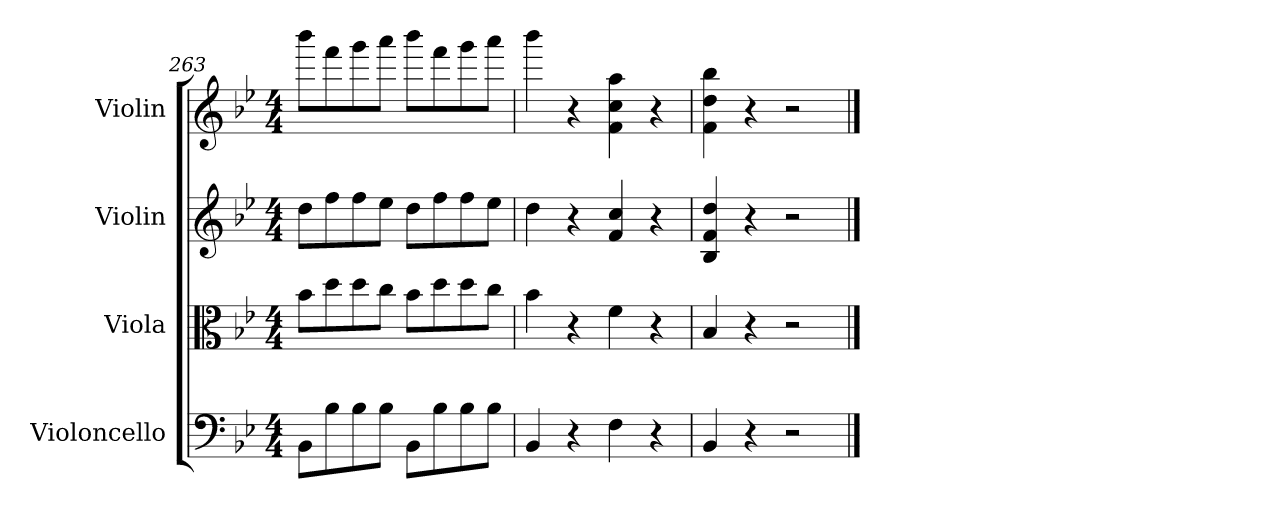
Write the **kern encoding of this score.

**kern	**kern	**kern	**kern
*part4	*part3	*part2	*part1
*staff4	*staff3	*staff2	*staff1
*I"Violoncello	*I"Viola	*I"Violin	*I"Violin
*I'Vc	*I'Vla	*I'Vln	*I'Vln
*clefF4	*clefC3	*clefG2	*clefG2
*k[b-e-]	*k[b-e-]	*k[b-e-]	*k[b-e-]
*B-:	*B-:	*B-:	*B-:
*M4/4	*M4/4	*M4/4	*M4/4
=263	=263	=263	=263
8BB-\L	8b-\L	8dd\L	8bbb-\L
8B-\	8dd\	8ff\	8fff\
8B-\	8dd\	8ff\	8ggg\
8B-\J	8cc\J	8ee-\J	8aaa\J
8BB-\L	8b-\L	8dd\L	8bbb-\L
8B-\	8dd\	8ff\	8fff\
8B-\	8dd\	8ff\	8ggg\
8B-\J	8cc\J	8ee-\J	8aaa\J
=264	=264	=264	=264
4BB-/	4b-\	4dd\	4bbb-\
4r	4r	4r	4r
4F\	4f\	4f/ 4cc/	4f\ 4cc\ 4aa\
4r	4r	4r	4r
=265	=265	=265	=265
4BB-/	4B-/	4B-/ 4f/ 4dd/	4f\ 4dd\ 4bb-\
4r	4r	4r	4r
2r	2r	2r	2r
==	==	==	==
*-	*-	*-	*-
